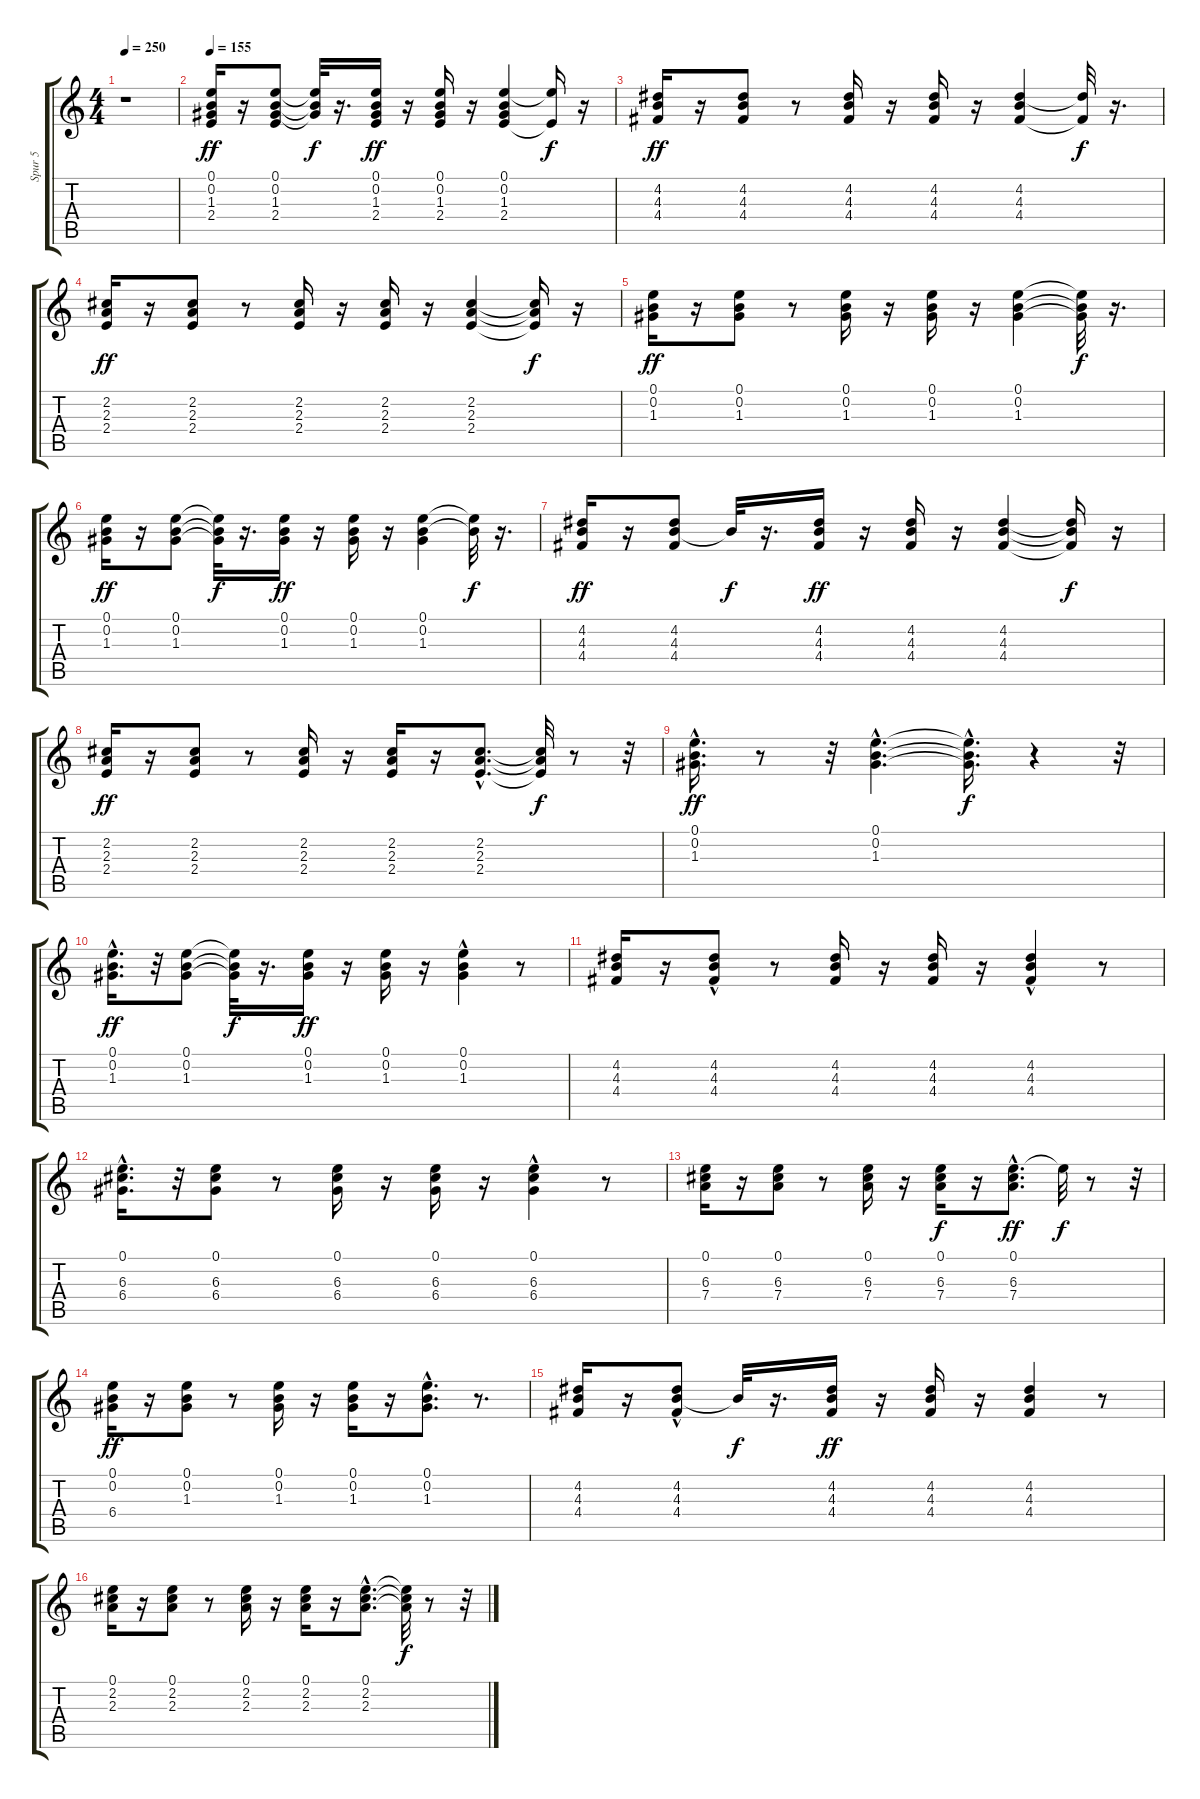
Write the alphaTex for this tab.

\track ("Spur 5" "Spur 5") {instrument acousticguitarsteel}
\staff {score tabs}
\tuning (E4 B3 G3 D3 A2 E2) {hide}
\ts (4 4)
\tempo 250
\clef g2
\ks c
r.1{dy ff instrument acousticguitarsteel} |
\tempo 155
(0.1 0.2 1.3 2.4).16 r.16 (0.1 0.2 1.3 2.4).8 (0.1{t} 0.2{t} 1.3{t}).32{dy f} r.16{d} (0.1 0.2 1.3 2.4).16{dy ff} r.16 (0.1 0.2 1.3 2.4).16 r.16 (0.1 0.2 1.3 2.4).4 (0.1{t} 2.4{t}).16{dy f} r.16 |
(4.2 4.3 4.4).16{dy ff} r.16 (4.2 4.3 4.4).8 r.8 (4.2 4.3 4.4).16 r.16 (4.2 4.3 4.4).16 r.16 (4.2 4.3 4.4).4 (4.2{t} 4.4{t}).32{dy f} r.16{d} |
(2.2 2.3 2.4).16{dy ff} r.16 (2.2 2.3 2.4).8 r.8 (2.2 2.3 2.4).16 r.16 (2.2 2.3 2.4).16 r.16 (2.2 2.3 2.4).4 (2.2{t} 2.3{t} 2.4{t}).16{dy f} r.16 |
(0.1 0.2 1.3).16{dy ff} r.16 (0.1 0.2 1.3).8 r.8 (0.1 0.2 1.3).16 r.16 (0.1 0.2 1.3).16 r.16 (0.1 0.2 1.3).4 (0.1{t} 0.2{t} 1.3{t}).32{dy f} r.16{d} |
(0.1 0.2 1.3).16{dy ff} r.16 (0.1 0.2 1.3).8 (0.1{t} 0.2{t} 1.3{t}).32{dy f} r.16{d} (0.1 0.2 1.3).16{dy ff} r.16 (0.1 0.2 1.3).16 r.16 (0.1 0.2 1.3).4 (0.1{t} 0.2{t}).32{dy f} r.16{d} |
(4.2 4.3 4.4).16{dy ff} r.16 (4.2 4.3 4.4).8 4.3{t}.32{dy f} r.16{d} (4.2 4.3 4.4).16{dy ff} r.16 (4.2 4.3 4.4).16 r.16 (4.2 4.3 4.4).4 (4.2{t} 4.3{t} 4.4{t}).16{dy f} r.16 |
(2.2 2.3 2.4).16{dy ff} r.16 (2.2 2.3 2.4).8 r.8 (2.2 2.3 2.4).16 r.16 (2.2 2.3 2.4).16 r.16 (2.2{hac} 2.3{hac} 2.4{hac}).8{d} (2.2{t} 2.3{t} 2.4{t}).32{dy f} r.8 r.32 |
(0.1{hac} 0.2{hac} 1.3{hac}).16{d dy ff} r.8 r.32 (0.1{hac} 0.2{hac} 1.3{hac}).4{d} (0.1{hac t} 0.2{hac t} 1.3{hac t}).16{d dy f} r.4 r.32 |
(0.1 0.2 1.3{hac}).16{d dy ff} r.32 (0.1 0.2 1.3).8 (0.1{t} 0.2{t} 1.3{t}).32{dy f} r.16{d} (0.1 0.2 1.3).16{dy ff} r.16 (0.1 0.2 1.3).16 r.16 (0.1 0.2 1.3{hac}).4 r.8 |
(4.2 4.3 4.4).16 r.16 (4.2{hac} 4.3 4.4{hac}).8 r.8 (4.2 4.3 4.4).16 r.16 (4.2 4.3 4.4).16 r.16 (4.2{hac} 4.3 4.4).4 r.8 |
(0.1{hac} 6.3 6.4).16{d} r.32 (0.1 6.3 6.4).8 r.8 (0.1 6.3 6.4).16 r.16 (0.1 6.3 6.4).16 r.16 (0.1{hac} 6.3 6.4{hac}).4 r.8 |
(0.1 6.3 7.4).16 r.16 (0.1 6.3 7.4).8 r.8 (0.1 6.3 7.4).16 r.16 (0.1 6.3 7.4).16{dy f} r.16 (0.1{hac} 6.3{hac} 7.4).8{d dy ff} 0.1{t}.32{dy f} r.8 r.32 |
(0.1 0.2 6.4).16{dy ff} r.16 (0.1 0.2 1.3).8 r.8 (0.1 0.2 1.3).16 r.16 (0.1 0.2 1.3).16 r.16 (0.1{hac} 0.2{hac} 1.3).8{d} r.8{d} |
(4.2 4.3 4.4).16 r.16 (4.2{hac} 4.3 4.4).8 4.3{t}.32{dy f} r.16{d} (4.2 4.3 4.4).16{dy ff} r.16 (4.2 4.3 4.4).16 r.16 (4.2 4.3 4.4).4 r.8 |
(0.1 2.2 2.3).16 r.16 (0.1 2.2 2.3).8 r.8 (0.1 2.2 2.3).16 r.16 (0.1 2.2 2.3).16 r.16 (0.1{hac} 2.2{hac} 2.3{hac}).8{d} (0.1{t} 2.2{t} 2.3{t}).32{dy f} r.8 r.32
